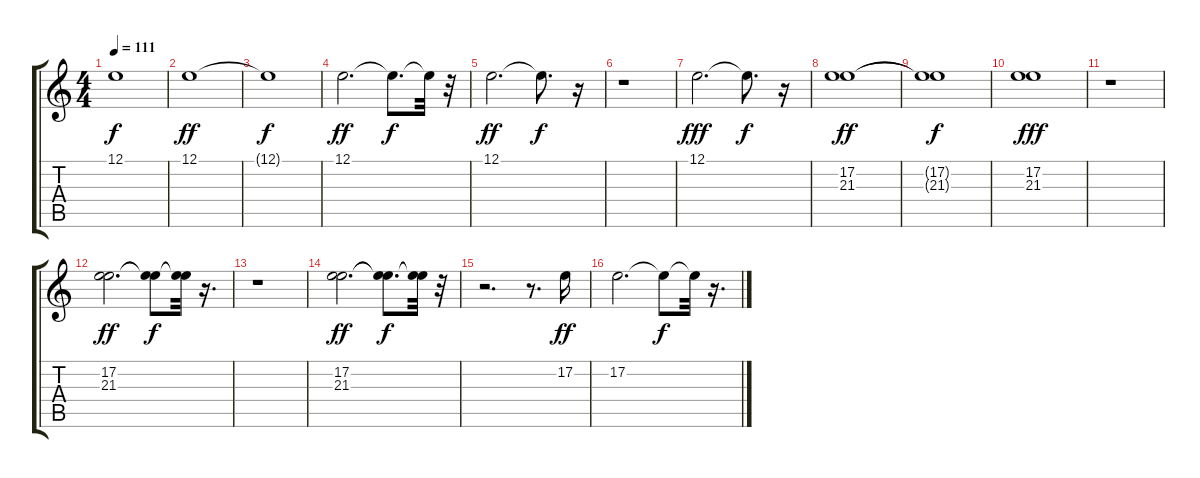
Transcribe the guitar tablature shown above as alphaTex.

\track "" {instrument synthstrings1}
\staff {score tabs}
\tuning (E4 B3 G3 D3 A2 E2) {hide}
\ts (4 4)
\tempo 111
\clef g2
\ks c
12.1{t}.1{dy f} |
12.1.1{dy ff} |
12.1{t}.1{dy f} |
12.1.2{d dy ff} 12.1{t}.8{d dy f} 12.1{t}.32 r.32 |
12.1.2{d dy ff} 12.1{t}.8{d dy f} r.16 |
r.1 |
12.1.2{d dy fff} 12.1{t}.8{d dy f} r.16 |
(17.2 21.3).1{dy ff} |
(17.2{t} 21.3{t}).1{dy f} |
(17.2 21.3).1{dy fff} |
r.1 |
(17.2 21.3).2{d dy ff} (17.2{t} 21.3{t}).8{dy f} (17.2{t} 21.3{t}).32 r.16{d} |
r.1 |
(17.2 21.3).2{d dy ff} (17.2{t} 21.3{t}).8{d dy f} (17.2{t} 21.3{t}).32 r.32 |
r.2{d} r.8{d} 17.2.16{dy ff} |
17.2.2{d} 17.2{t}.8{dy f} 17.2{t}.32 r.16{d}
